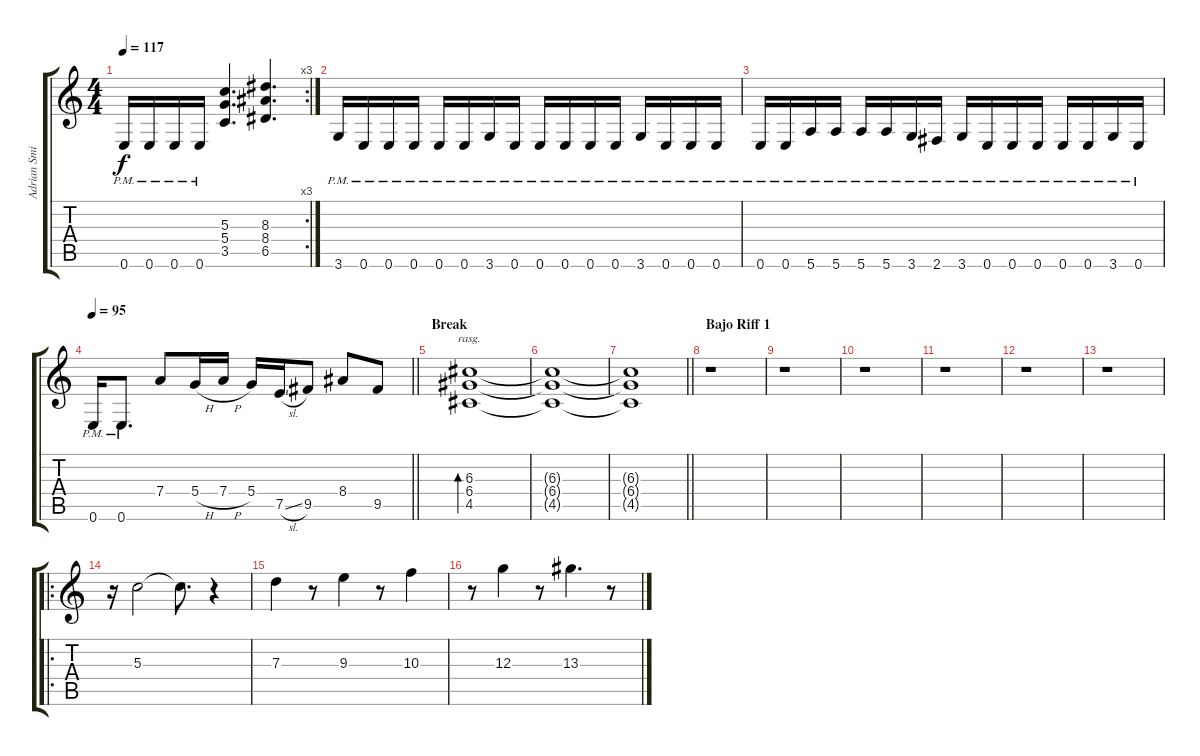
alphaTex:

\track ("Adrian Smith" "Adrian Smi") {instrument overdrivenguitar}
\staff {score tabs}
\tuning (E4 B3 G3 D3 A2 E2) {hide}
\rc 3
\ts (4 4)
\tempo 117
\clef g2
\ks c
0.6{pm}.16{dy f} 0.6{pm}.16 0.6{pm}.16 0.6{pm}.16 (5.3 5.4 3.5).4{d} (8.3 8.4 6.5).4{d} |
3.6{pm}.16 0.6{pm}.16 0.6{pm}.16 0.6{pm}.16 0.6{pm}.16 0.6{pm}.16 3.6{pm}.16 0.6{pm}.16 0.6{pm}.16 0.6{pm}.16 0.6{pm}.16 0.6{pm}.16 3.6{pm}.16 0.6{pm}.16 0.6{pm}.16 0.6{pm}.16 |
0.6{pm}.16 0.6{pm}.16 5.6{pm}.16 5.6{pm}.16 5.6{pm}.16 5.6{pm}.16 3.6{pm}.16 2.6{pm}.16 3.6{pm}.16 0.6{pm}.16 0.6{pm}.16 0.6{pm}.16 0.6{pm}.16 0.6{pm}.16 3.6{pm}.16 0.6{pm}.16 |
\tempo 95
\barLineRight lightlight
0.6{pm}.16 0.6{pm}.8{d} 7.4.8 5.4{h}.16 7.4{h}.16 5.4.16 7.5{sl}.16 9.5.8 8.4.8 9.5.8 |
\section ("" "Break")
(6.3 6.4 4.5).1{bd 240 rasg ii} |
(6.3{t} 6.4{t} 4.5{t}).1{volume 0} |
\barLineRight lightlight
(6.3{t} 6.4{t} 4.5{t}).1 |
\section ("" "Bajo Riff 1")
r.1 |
r.1 |
r.1 |
r.1 |
r.1 |
r.1 |
\ro
r.16{volume 11 instrument pad6metallic} 5.3.2 5.3{t}.8{d} r.4 |
7.3.4 r.8 9.3.4 r.8 10.3.4 |
r.8 12.3.4 r.8 13.3.4{d} r.8
